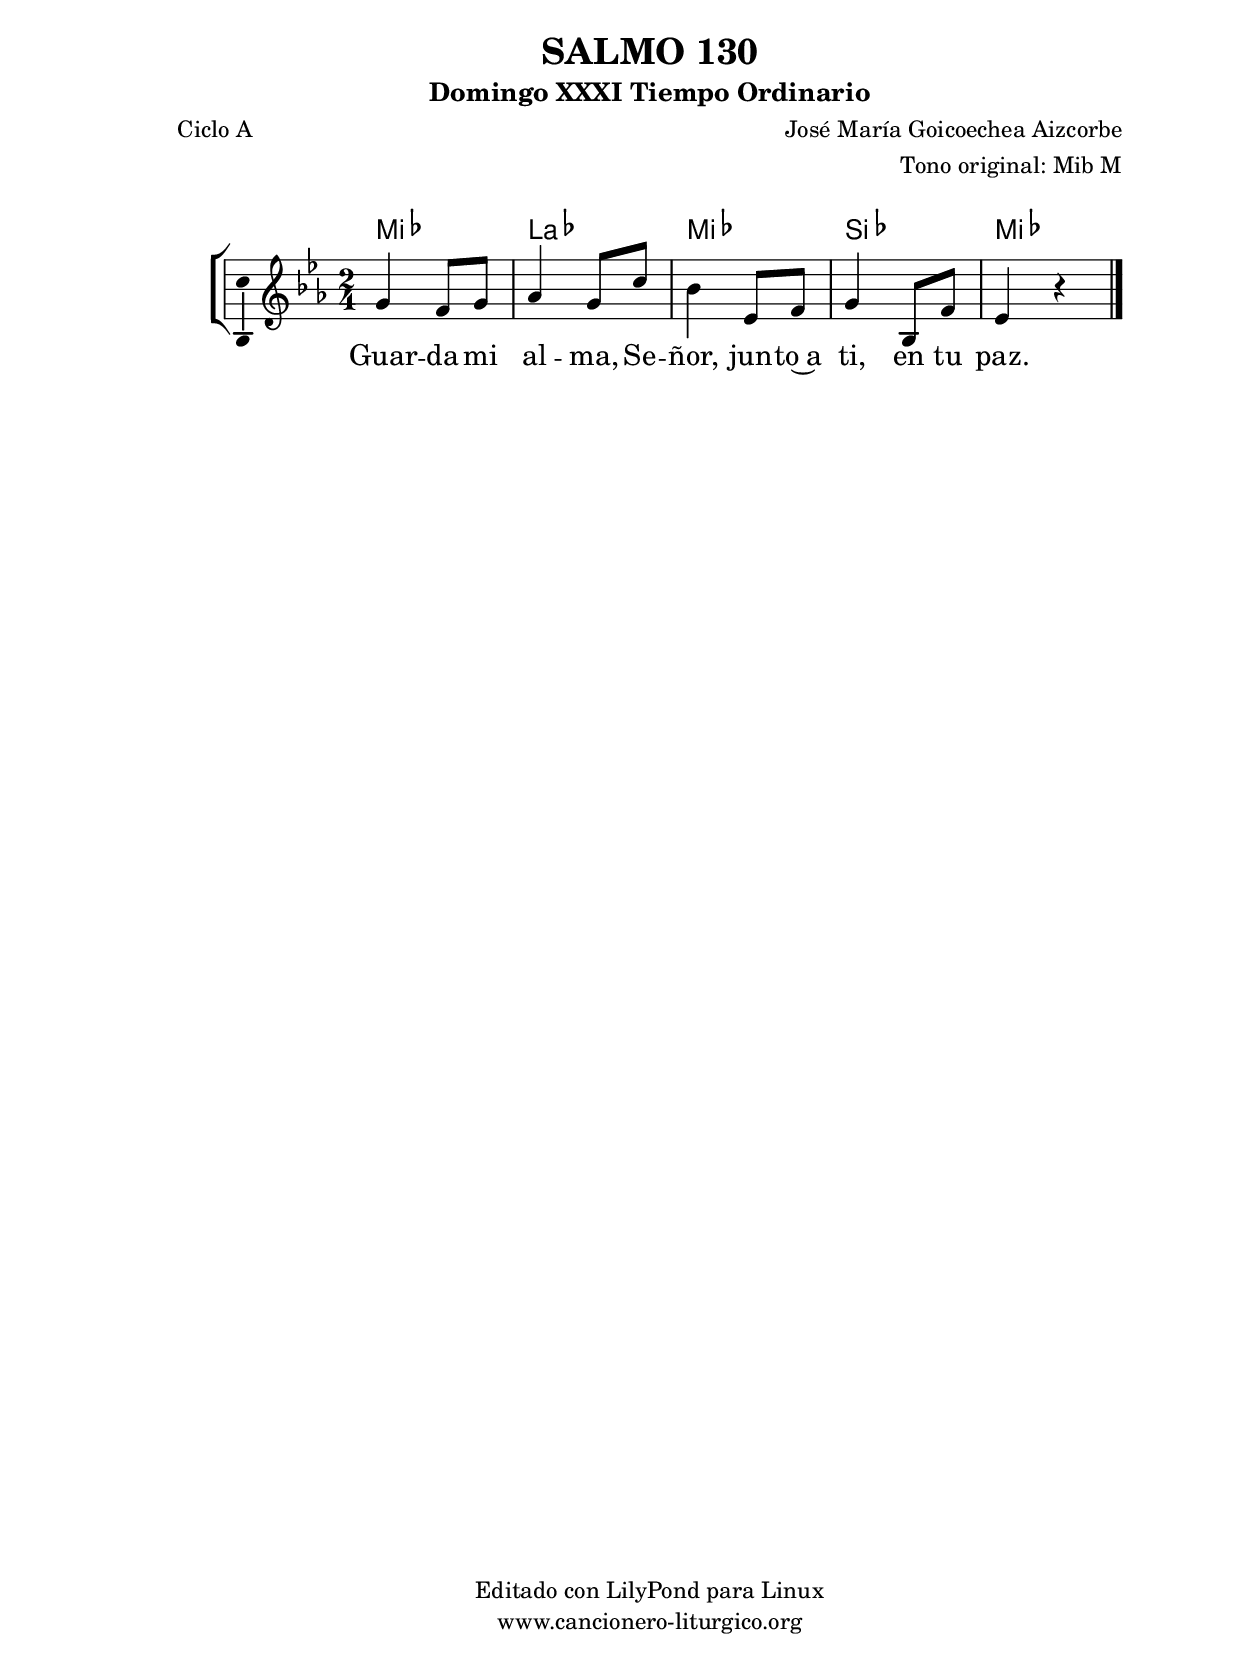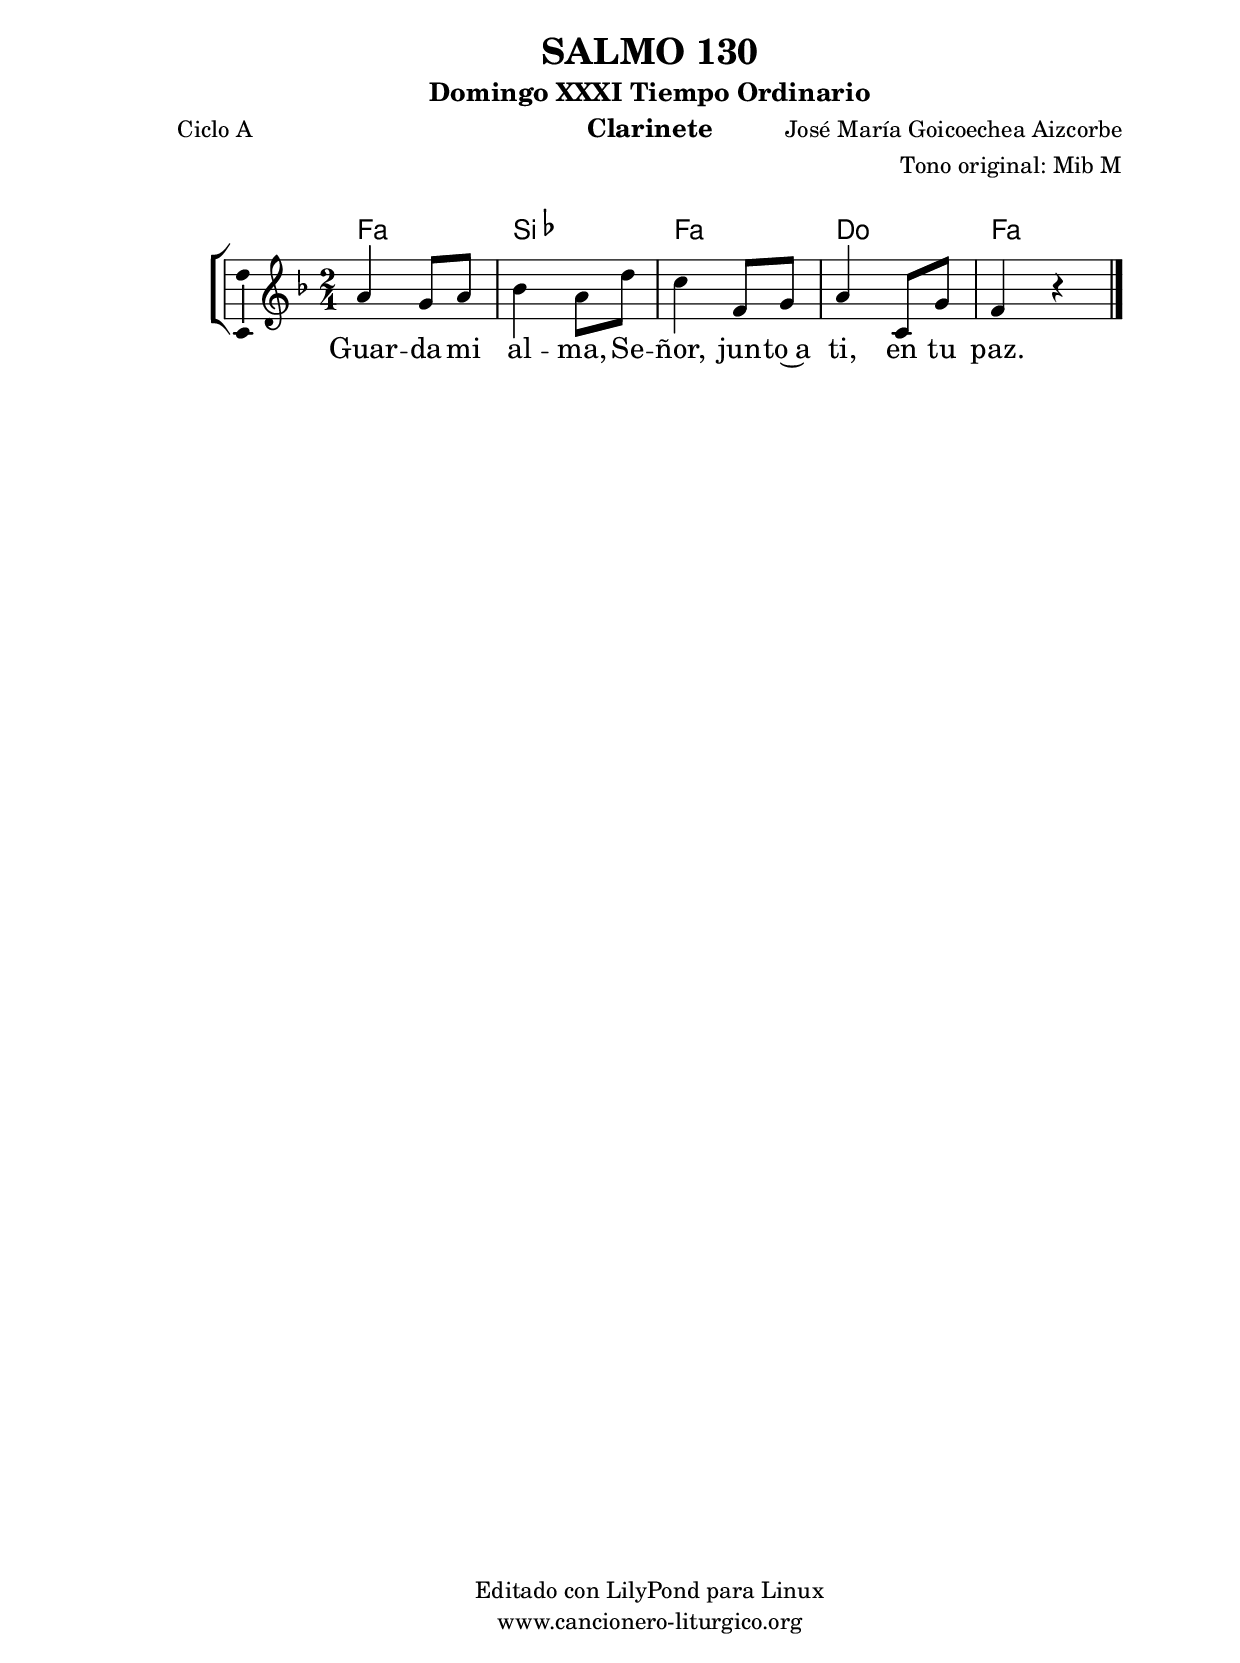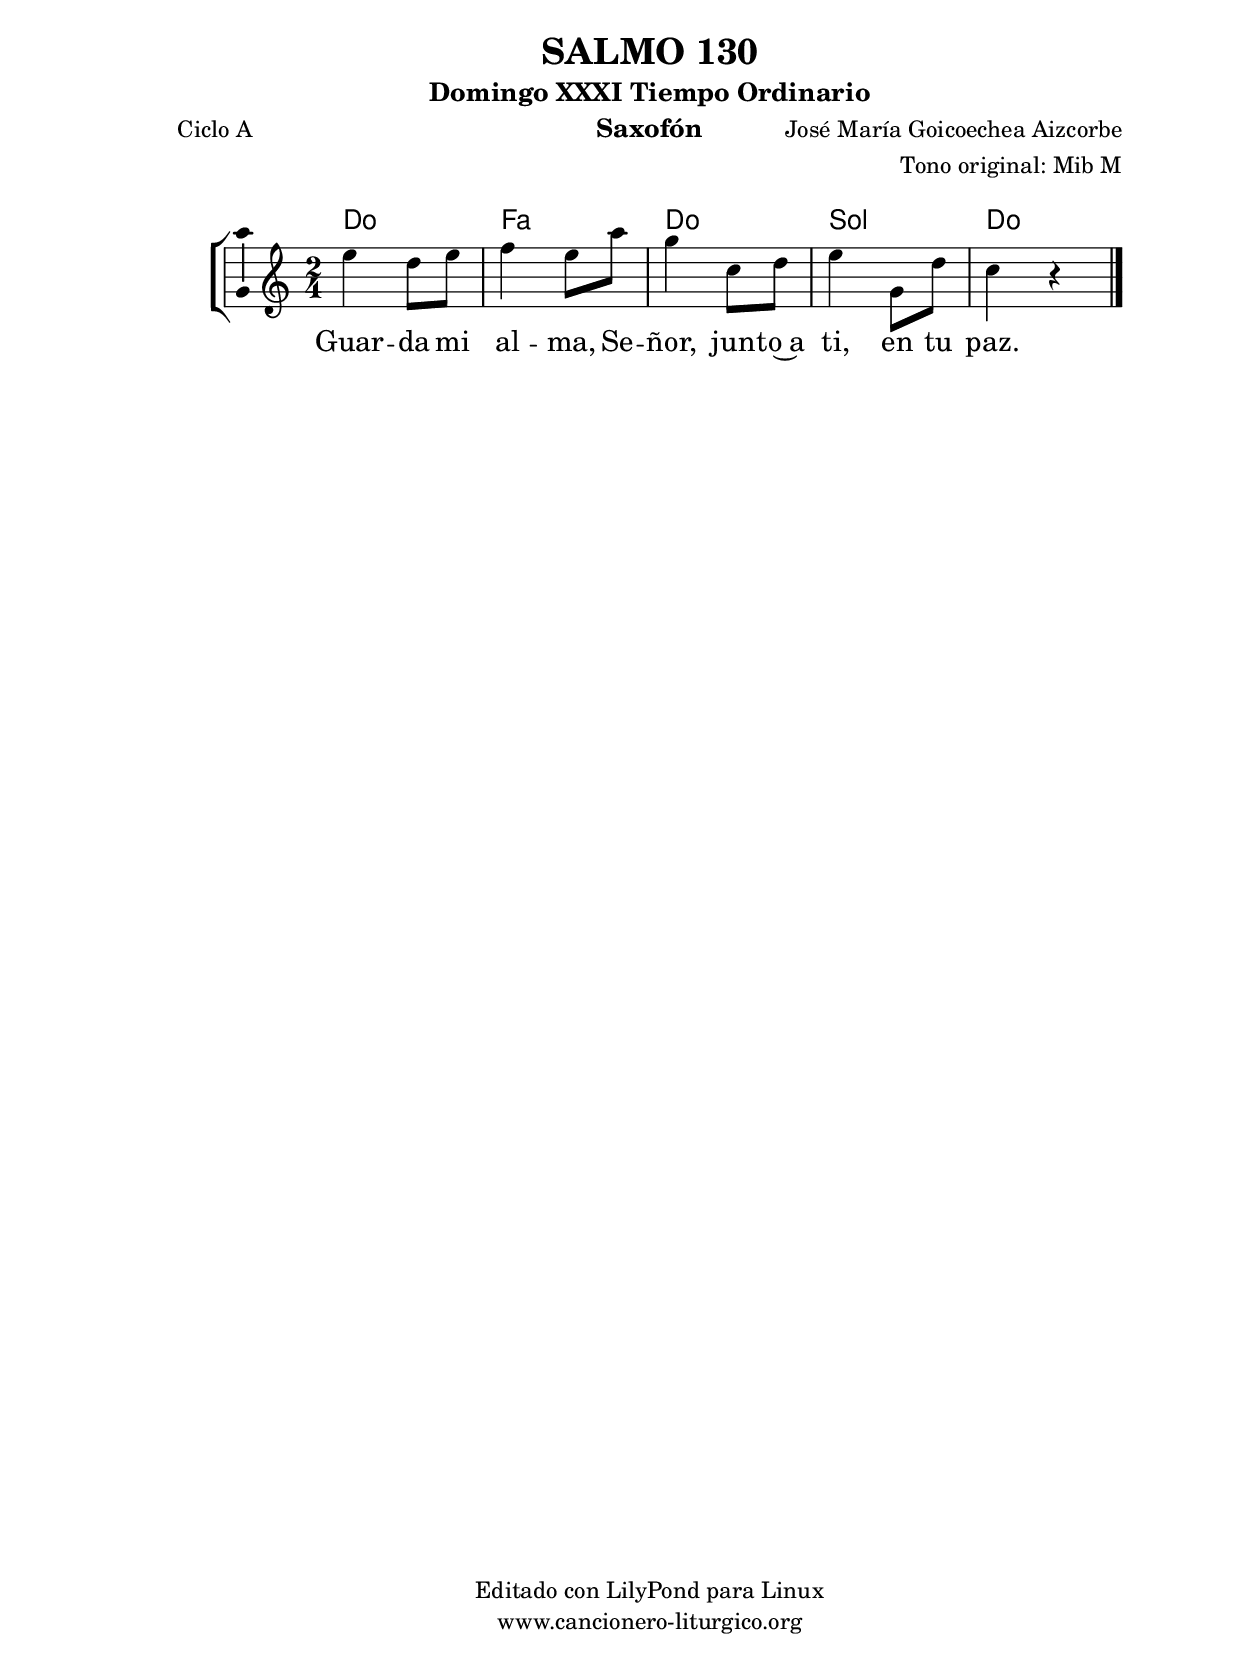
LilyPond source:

%
%para convertir .midi en .wav:
%timidity filename.midi -Ow -o finename.wav
%
%
%Para convertir de .wav a .mp3:
%lame -h -m j filename.wav
%
%
%para escuchar el midi:
%timidity nombrefichero.midi
%


%versión de lilypond para la que se ha escrito esta partitura:
\version "2.16.0"

	%Tamaño papel
	#(set-default-paper-size "a4")
	%Tamaño partitura
	#(set-global-staff-size 20)
	%No responde al pulsar sobre una nota
	#(ly:set-option 'point-and-click #f)

%parámetros del encabezamiento:
\header {
	title = "SALMO 130"
	subtitle = "Domingo XXXI Tiempo Ordinario"
	composer = "José María Goicoechea Aizcorbe"
	poet = "Ciclo A"
	meter = ""
	arranger = "Tono original: Mib M"
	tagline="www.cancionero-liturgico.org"
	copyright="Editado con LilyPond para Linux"
	}

%parámetros asociados al papel:
\paper  {
	oddHeaderMarkup = \markup {\fill-line { \on-the-fly #not-first-page \fromproperty #'header:title \on-the-fly #not-first-page \fromproperty #'header:composer }}
	evenHeaderMarkup = \markup {\fill-line { \fromproperty #'header:composer \fromproperty #'header:title }}
	#(set-paper-size "a4")
	print-page-number = ##f
	first-page-number = 1
	print-first-page-number = ##f
%	head-separation = 3.0 \cm
	top-margin = 2.0 \cm
	bottom-margin = 0.5\cm
%%%	bottom-margin = -1.0\cm
	left-margin = 3.0 \cm
	line-width = 16.0 \cm 
	indent = 8\mm
	interscoreline = 2.\mm
	between-system-space = 15\mm
%	para que las partituras no llenen la hoja:
	ragged-bottom = ##t
%	idem para la última hoja:
	ragged-last-bottom = ##f
%	para que las partituras llenen el ancho del papel:
	ragged-last = ##f
	after-title-space = 2.5 \cm
%page-count=1
%system-count=8

	%Flexible Vertical Spacing
%	markup-markup-spacing =
%	#'((basic-distance . 15) (minimum-distance . 15) (padding . 3))
	markup-system-spacing =
	#'((basic-distance . 15) (minimum-distance . 15) (padding . 3))
	system-system-spacing =
	#'((basic-distance . 15) (minimum-distance . 15) (padding . 3))
	score-system-spacing =
	#'((basic-distance . 15) (minimum-distance . 15) (padding . 5))
%	top-system-spacing = % header
%	#'((basic-distance . 8) (minimum-distance . 0) (padding . 3))
%	top-markup-spacing =
%	#'((basic-distance . 20) (minimum-distance . 20) (padding . 3))
	last-bottom-spacing = % footer
	#'((basic-distance . 5) (minimum-distance . 5) (padding . 3))
%	score-markup-spacing =
%	#'((basic-distance . 16) (minimum-distance . 13) (padding . 3))

	}


%parámetros que afectan a toda la partitura:
global =  {
	%clave de sol (G):
	\clef G
	%armadura:
%	\transpose ees f
	\key ees \major
	\tempo 4=90
	\set Score.tempoHideNote = ##t
	}


acordes = {
	\italianChords
	\chordmode {
%	\transpose ees f
{

ees2 aes ees bes ees

	}
	}
}

melodia = 
%	\transpose ees f
{
	\relative c''{

\time 2/4

g4 f8 g
aes4 g8 c
bes4 ees,8 f
g4 bes,8 f'
ees4 r4

	\bar "|."
	}
	}


texto = \lyricmode {
Guar -- da mi al -- ma, Se -- ñor, jun -- to~a ti, en tu paz.
	}


acordesStaff = \context ChordNames = acordesStaff <<
	\set chordChanges = ##t
	\acordes
	>>


vozStaff = \context Voice = vozStaff
\with {\consists "Ambitus_engraver"}
<<
%	\set Staff.instrumentName = ""
%	\set Staff.shortInstrumentName = ""
%	\set Staff.midiInstrument = #"clarinet"
%	\set Staff.midiInstrument = #"cello"
%	\set Staff.midiInstrument = #"flute"
	\set Staff.midiInstrument = #"electric guitar (jazz)"
%	\set Staff.midiInstrument = #"english horn"
%	\set Staff.midiInstrument = #"violin"
%	\set Staff.midiInstrument = #"glockenspiel"
	\set Staff.midiMinimumVolume = #0.7
	\set Staff.midiMaximumVolume = #0.9
	\global
	\melodia
	>>


textoStaff = \context Lyrics = textoStaff <<
	\lyricsto vozStaff \texto
	>>

\book {
	\score {
		\context ChoirStaff {
			\override StaffGroup.SystemStartBracket #'collapse-height = #1
			\override Score.SystemStartBar #'collapse-height = #1
			<<
			\acordesStaff
			\vozStaff
			\textoStaff
			>>
			}
		\layout {
	    		\context {
				\Lyrics
				\override LyricText #'font-size = #2
				}
	   		 \context {
				\Score
				%fontSize = #3
				\override StaffSymbol #'staff-space = #(magstep +3)
				%\override Beam #'thickness = #0.55
				%\override SpacingSpanner #'spacing-increment = #1.0
				%\override Slur #'height-limit = #1.5
				}
			}
		}
	\score {
		\unfoldRepeats
		\context ChoirStaff {
			<<
			\acordesStaff
			\vozStaff
			>>
			}
		\midi {
	  		\context {
	  			\Score
				tempoWholesPerMinute = #(ly:make-moment 70 4)
				}
			}
		}
	}

%Partitura para clarinete
#(define output-suffix "C")
\book {
	\header{
		instrument = "Clarinete"
		}
	\score {
		\context ChoirStaff {
			\override StaffGroup.SystemStartBracket #'collapse-height = #1
			\override Score.SystemStartBar #'collapse-height = #1
\transpose c d
			<<
			\acordesStaff
			\vozStaff
			\textoStaff
			>>
			}
		\layout {
	    		\context {
				\Lyrics
				\override LyricText #'font-size = #2
				}
	   		 \context {
				\Score
				%fontSize = #3
				\override StaffSymbol #'staff-space = #(magstep +3)
				%\override Beam #'thickness = #0.55
				%\override SpacingSpanner #'spacing-increment = #1.0
				%\override Slur #'height-limit = #1.5
				}
			}
		}
	}

%Partitura para saxofón
#(define output-suffix "S")
\book {
	\header{
		instrument = "Saxofón"
		}
	\score {
		\context ChoirStaff {
			\override StaffGroup.SystemStartBracket #'collapse-height = #1
			\override Score.SystemStartBar #'collapse-height = #1
\transpose c a
			<<
			\acordesStaff
			\vozStaff
			\textoStaff
			>>
			}
		\layout {
	    		\context {
				\Lyrics
				\override LyricText #'font-size = #2
				}
	   		 \context {
				\Score
				%fontSize = #3
				\override StaffSymbol #'staff-space = #(magstep +3)
				%\override Beam #'thickness = #0.55
				%\override SpacingSpanner #'spacing-increment = #1.0
				%\override Slur #'height-limit = #1.5
				}
			}
		}
	}

